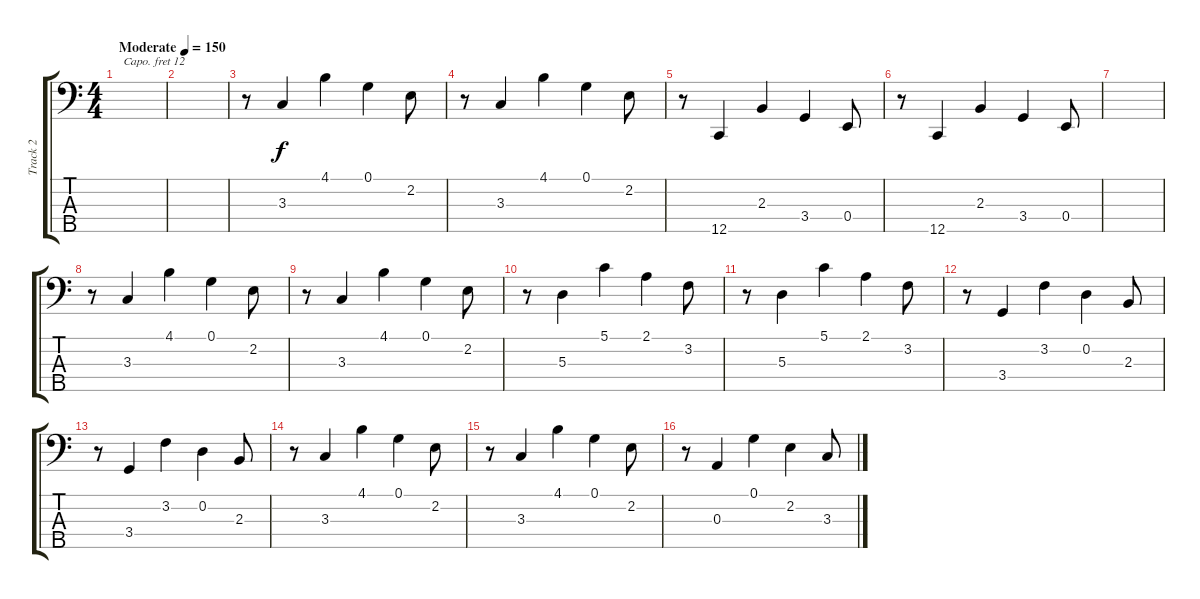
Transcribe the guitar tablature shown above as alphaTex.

\track ("Track 2" "Track 2") {instrument acousticgrandpiano}
\staff {score tabs}
\capo 12
\tuning (G2 D2 A1 E1 C0) {hide}
\ts (4 4)
\tempo (150 "Moderate")
\clef f4
\ks c
|
|
r.8 3.3.4 4.1.4 0.1.4 2.2.8 |
r.8 3.3.4 4.1.4 0.1.4 2.2.8 |
r.8 12.5.4 2.3.4 3.4.4 0.4.8 |
r.8 12.5.4 2.3.4 3.4.4 0.4.8 |
|
r.8 3.3.4 4.1.4 0.1.4 2.2.8 |
r.8 3.3.4 4.1.4 0.1.4 2.2.8 |
r.8 5.3.4 5.1.4 2.1.4 3.2.8 |
r.8 5.3.4 5.1.4 2.1.4 3.2.8 |
r.8 3.4.4 3.2.4 0.2.4 2.3.8 |
r.8 3.4.4 3.2.4 0.2.4 2.3.8 |
r.8 3.3.4 4.1.4 0.1.4 2.2.8 |
r.8 3.3.4 4.1.4 0.1.4 2.2.8 |
r.8 0.3.4 0.1.4 2.2.4 3.3.8
